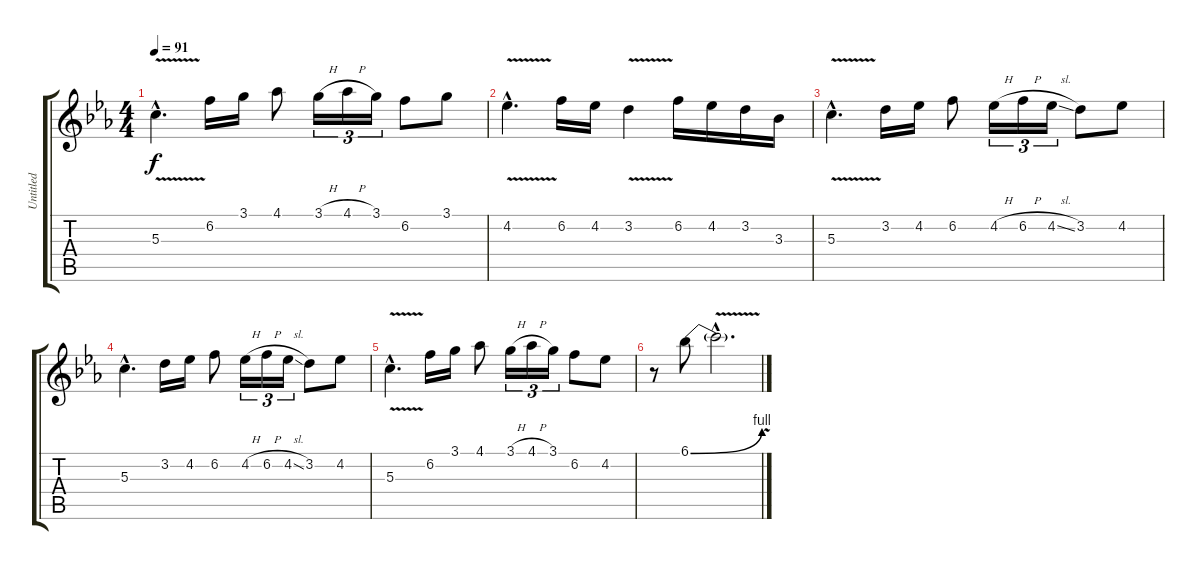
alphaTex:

\track ("Untitled" "Untitled") {instrument distortionguitar}
\staff {score tabs}
\tuning (E4 B3 G3 D3 A2 E2) {hide}
\ts (4 4)
\tempo 91
\clef g2
\ks eb
5.3{v hac}.4{d dy f} 6.2.16 3.1.16 4.1.8 3.1{h}.16{tu (3 2)} 4.1{h}.16{tu (3 2)} 3.1.16{tu (3 2)} 6.2.8 3.1.8 |
4.2{v hac}.4{d} 6.2.16 4.2.16 3.2{v}.4 6.2.16 4.2.16 3.2.16 3.3.16 |
5.3{v hac}.4{d} 3.2.16 4.2.16 6.2.8 4.2{h}.16{tu (3 2)} 6.2{h}.16{tu (3 2)} 4.2{sl}.16{tu (3 2)} 3.2.8 4.2.8 |
5.3{hac}.4{d} 3.2.16 4.2.16 6.2.8 4.2{h}.16{tu (3 2)} 6.2{h}.16{tu (3 2)} 4.2{sl}.16{tu (3 2)} 3.2.8 4.2.8 |
5.3{v hac}.4{d} 6.2.16 3.1.16 4.1.8 3.1{h}.16{tu (3 2)} 4.1{h}.16{tu (3 2)} 3.1.16{tu (3 2)} 6.2.8 4.2.8 |
r.8 6.1{be (bend 0 0 60 4)}.8 6.1{v hac t}.2{d}
